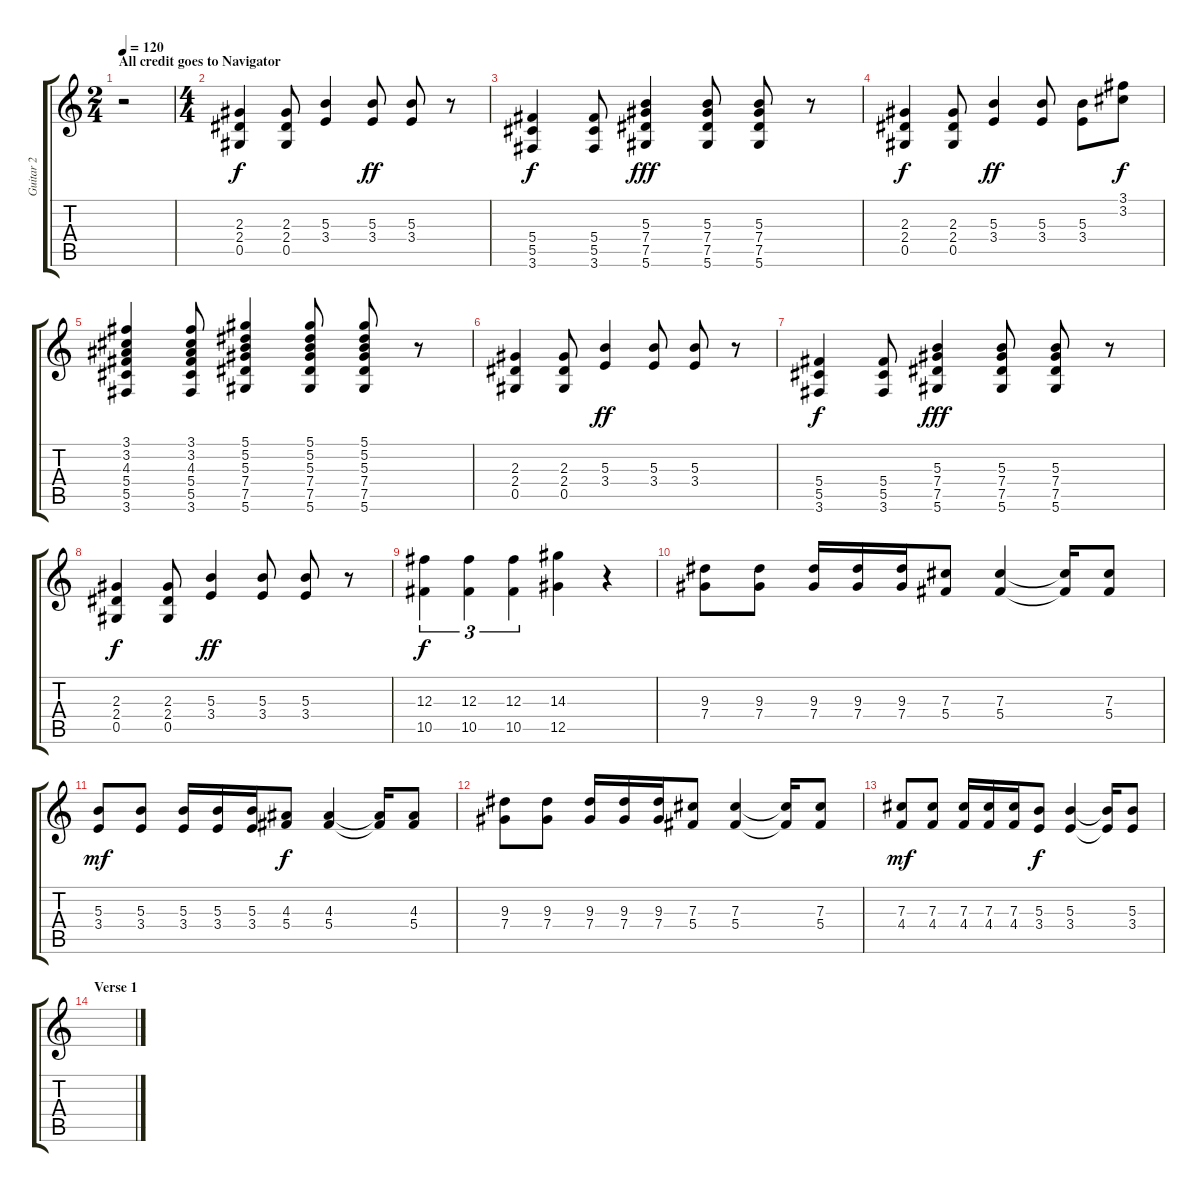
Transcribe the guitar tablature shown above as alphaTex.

\track ("Guitar 2" "Guitar 2") {instrument acousticguitarsteel}
\staff {score tabs}
\tuning (Eb4 Bb3 Gb3 Db3 Ab2 Eb2) {hide}
\ts (2 4)
\section ("" "All credit goes to Navigator")
\tempo 120
\clef g2
\ks c
r.2{dy f instrument acousticguitarsteel} |
\ts (4 4)
(2.3 2.4 0.5).4 (2.3 2.4 0.5).8 (5.3 3.4).4 (5.3 3.4).8{dy ff} (5.3 3.4).8 r.8 |
(5.4 5.5 3.6).4{dy f} (5.4 5.5 3.6).8 (5.3 7.4 7.5 5.6).4{dy fff} (5.3 7.4 7.5 5.6).8 (5.3 7.4 7.5 5.6).8 r.8 |
(2.3 2.4 0.5).4{dy f} (2.3 2.4 0.5).8 (5.3 3.4).4{dy ff} (5.3 3.4).8 (5.3 3.4).8 (3.1 3.2).8{dy f volume 14} |
(3.1 3.2 4.3 5.4 5.5 3.6).4{volume 14} (3.1 3.2 4.3 5.4 5.5 3.6).8 (5.1 5.2 5.3 7.4 7.5 5.6).4 (5.1 5.2 5.3 7.4 7.5 5.6).8 (5.1 5.2 5.3 7.4 7.5 5.6).8 r.8 |
(2.3 2.4 0.5).4 (2.3 2.4 0.5).8 (5.3 3.4).4{dy ff} (5.3 3.4).8 (5.3 3.4).8 r.8 |
(5.4 5.5 3.6).4{dy f} (5.4 5.5 3.6).8 (5.3 7.4 7.5 5.6).4{dy fff} (5.3 7.4 7.5 5.6).8 (5.3 7.4 7.5 5.6).8 r.8 |
(2.3 2.4 0.5).4{dy f} (2.3 2.4 0.5).8 (5.3 3.4).4{dy ff} (5.3 3.4).8 (5.3 3.4).8 r.8 |
(12.3 10.5).4{tu (3 2) dy f} (12.3 10.5).4{tu (3 2)} (12.3 10.5).4{tu (3 2)} (14.3 12.5).4 r.4 |
(9.3 7.4).8{volume 16} (9.3 7.4).8 (9.3 7.4).16 (9.3 7.4).16 (9.3 7.4).16 (7.3 5.4).8 (7.3 5.4).4 (7.3{t} 5.4{t}).16 (7.3 5.4).8 |
(5.3 3.4).8{dy mf} (5.3 3.4).8 (5.3 3.4).16 (5.3 3.4).16 (5.3 3.4).16 (4.3 5.4).8{dy f} (4.3 5.4).4 (4.3{t} 5.4{t}).16 (4.3 5.4).8 |
(9.3 7.4).8{volume 16} (9.3 7.4).8 (9.3 7.4).16 (9.3 7.4).16 (9.3 7.4).16 (7.3 5.4).8 (7.3 5.4).4 (7.3{t} 5.4{t}).16 (7.3 5.4).8 |
(7.3 4.4).8{dy mf} (7.3 4.4).8 (7.3 4.4).16 (7.3 4.4).16 (7.3 4.4).16 (5.3 3.4).8{dy f} (5.3 3.4).4 (5.3{t} 3.4{t}).16 (5.3 3.4).8 |
\section ("" "Verse 1")
